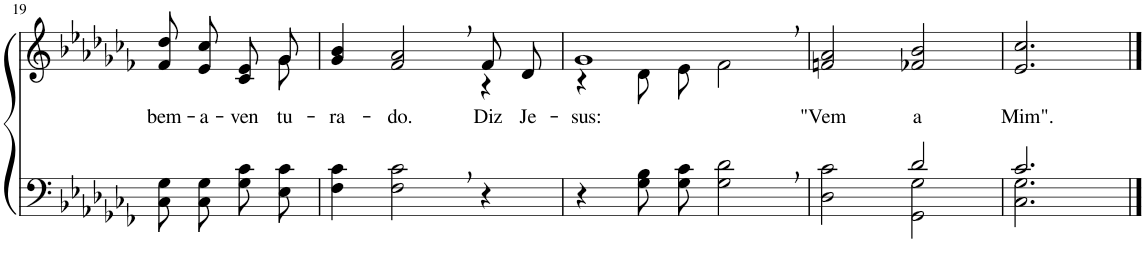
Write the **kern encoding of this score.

**kern	**kern	**text
*part2	*part1	*part1
*staff2	*staff1	*staff1
*I"Parte III e IV	*I"Parte I e II	*
!!LO:PB:g=z
*clefF4	*clefG2	*
*Trd2c3	*Trd2c3	*
*k[b-e-a-d-g-c-f-]	*k[b-e-a-d-g-c-f-]	*
*M4/4	*M4/4	*
=19	=19	=19
*	*^	*
!	!	!	!LO:LY:b
8C-\ 8G-\L	4.ryy	8f-/ 8dd-/L	bem-
!	!	!	!LO:LY:b
8C-\ 8G-\J	.	8e-/ 8cc-/J	-a-
!	!	!	!LO:LY:b
8G-\ 8c-\L	.	8c-/ 8e-/L	-ven-
!	!	!	!LO:LY:b
8E-\ 8c-\J	8g-\	8g-/J	-tu-
=20	=20	=20	=20
!	!	!	!LO:LY:b
4F-\ 4c-\	4g-/ 4b-/	2.ryy	-ra-
!	!	!	!LO:LY:b
2F-\, 2c-\,	2f-/, 2a-/,	.	-do.
!	!	!	!LO:LY:b
4r	8f-/L	4r	Diz
!	!	!	!LO:LY:b
.	8d-/J	.	Je-
=21	=21	=21	=21
!	!	!	!LO:LY:b
4r	1g-,	4r	-sus:
8G-\ 8B-\L	.	8d-\L	.
8G-\ 8c-\J	.	8e-\J	.
2G-\, 2d-\,	.	2f-\	.
=22	=22	=22	=22
*^	*	*	*
!	!	!	!	!LO:LY:b
*	*	*v	*v	*
2ryy	2D-\ 2c-\	2fn/ 2a-/	"Vem
!	!	!	!LO:LY:b
2d-/	2GG-\ 2G-\	2f-X/ 2b-/	a
=23	=23	=23	=23
!	!	!	!LO:LY:b
2.c-/	2.C-\ 2.G-\	2.e-/ 2.cc-/	Mim".
*v	*v	*	*
==	==	==
*-	*-	*-
